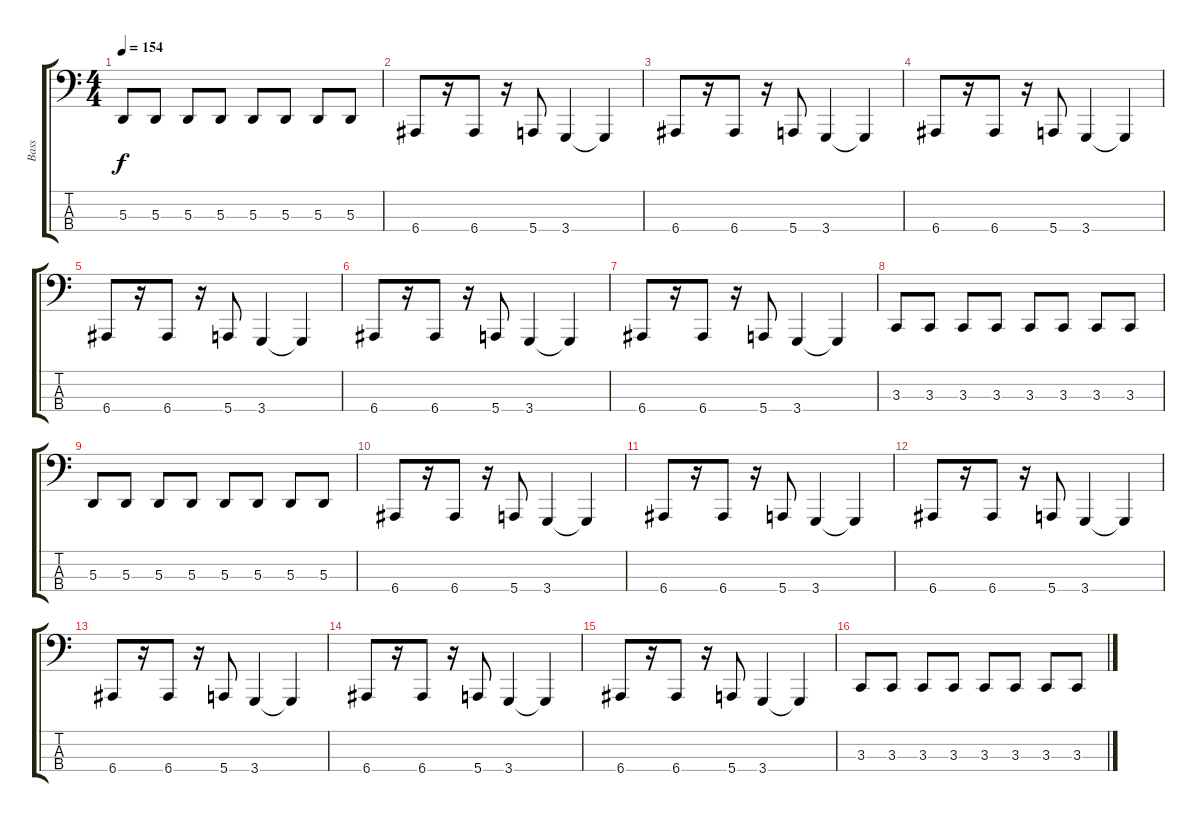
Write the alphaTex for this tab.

\track ("Bass" "Bass") {instrument lead8bassandlead}
\staff {score tabs}
\tuning (G2 D2 A1 E1) {hide}
\ts (4 4)
\tempo 154
\clef f4
\ks c
5.3.8{dy f} 5.3.8 5.3.8 5.3.8 5.3.8 5.3.8 5.3.8 5.3.8 |
6.4.8 r.16 6.4.8 r.16 5.4.8 3.4.4 3.4{t}.4 |
6.4.8 r.16 6.4.8 r.16 5.4.8 3.4.4 3.4{t}.4 |
6.4.8 r.16 6.4.8 r.16 5.4.8 3.4.4 3.4{t}.4 |
6.4.8 r.16 6.4.8 r.16 5.4.8 3.4.4 3.4{t}.4 |
6.4.8 r.16 6.4.8 r.16 5.4.8 3.4.4 3.4{t}.4 |
6.4.8 r.16 6.4.8 r.16 5.4.8 3.4.4 3.4{t}.4 |
3.3.8 3.3.8 3.3.8 3.3.8 3.3.8 3.3.8 3.3.8 3.3.8 |
5.3.8 5.3.8 5.3.8 5.3.8 5.3.8 5.3.8 5.3.8 5.3.8 |
6.4.8 r.16 6.4.8 r.16 5.4.8 3.4.4 3.4{t}.4 |
6.4.8 r.16 6.4.8 r.16 5.4.8 3.4.4 3.4{t}.4 |
6.4.8 r.16 6.4.8 r.16 5.4.8 3.4.4 3.4{t}.4 |
6.4.8 r.16 6.4.8 r.16 5.4.8 3.4.4 3.4{t}.4 |
6.4.8 r.16 6.4.8 r.16 5.4.8 3.4.4 3.4{t}.4 |
6.4.8 r.16 6.4.8 r.16 5.4.8 3.4.4 3.4{t}.4 |
3.3.8 3.3.8 3.3.8 3.3.8 3.3.8 3.3.8 3.3.8 3.3.8
